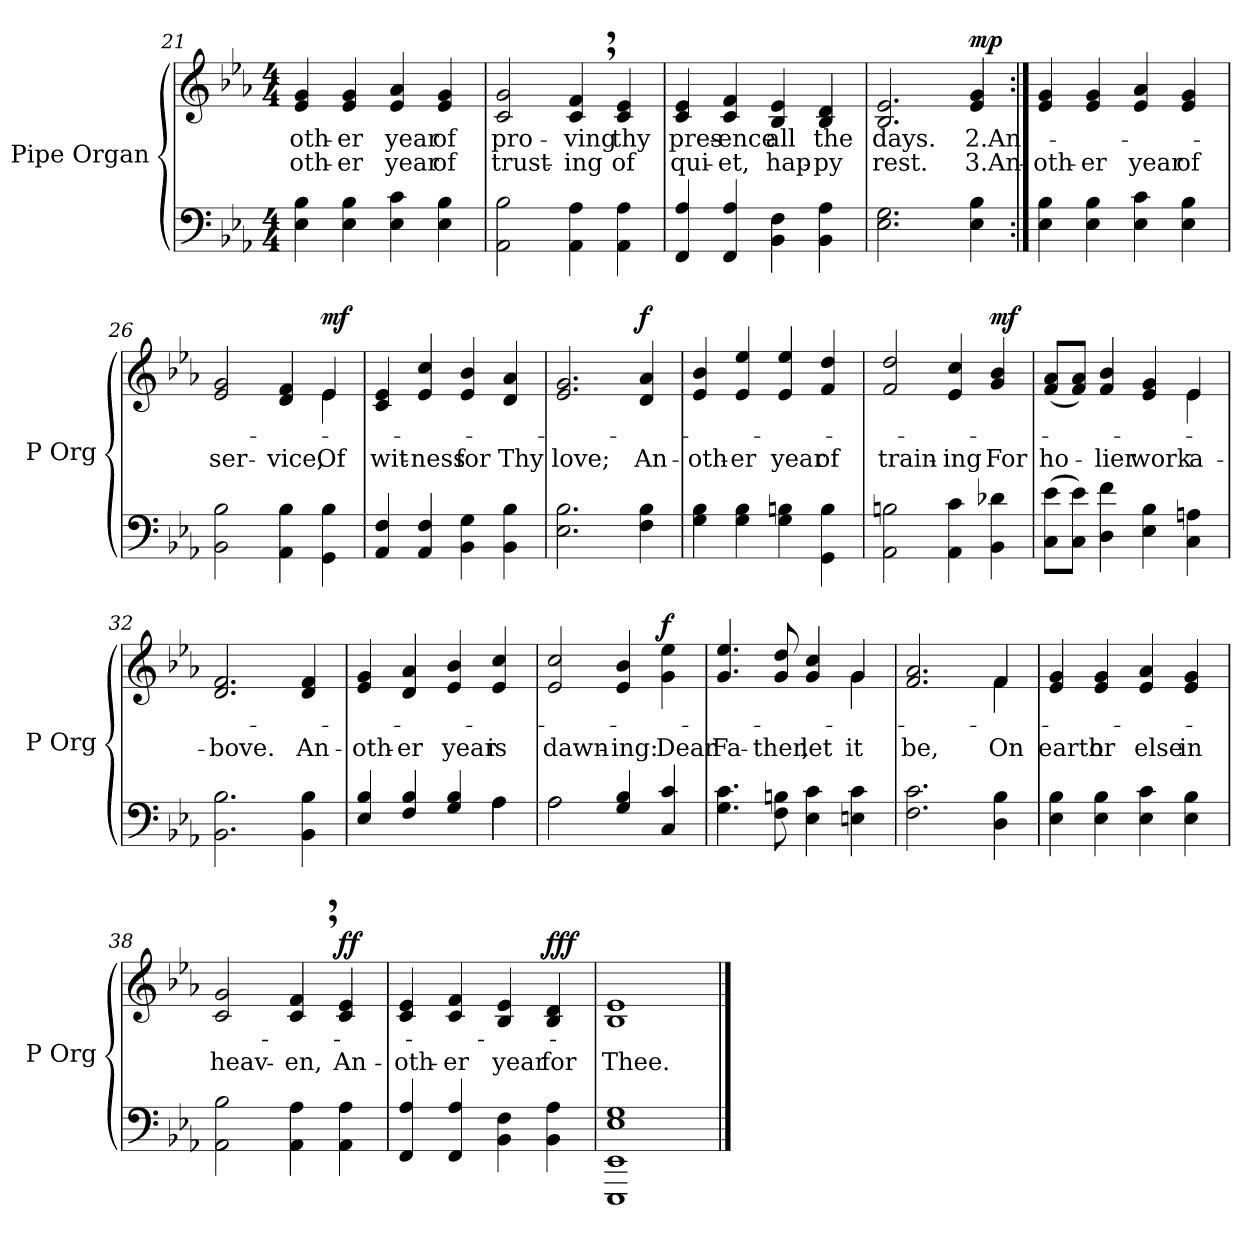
**kern	**kern	**text	**text	**dynam
*part2	*part1	*part1	*part1	*part1
*staff2	*staff1	*staff1	*staff1	*staff1
*I"Pipe Organ	*I"Pipe Organ	*	*	*
*I'P Org	*I'P Org	*	*	*
*clefF4	*clefG2	*	*	*
*k[b-e-a-]	*k[b-e-a-]	*	*	*
*M4/4	*M4/4	*	*	*
=21	=21	=21	=21	=21
!	!	!LO:LY:b	!LO:LY:b	!
4E-\ 4B-\	4e-/ 4g/	-oth-	-oth-	.
!	!	!LO:LY:b	!LO:LY:b	!
4E-\ 4B-\	4e-/ 4g/	-er	-er	.
!	!	!LO:LY:b	!LO:LY:b	!
4E-\ 4c\	4e-/ 4a-/	year	year	.
!	!	!LO:LY:b	!LO:LY:b	!
4E-\ 4B-\	4e-/ 4g/	of	of	.
=22	=22	=22	=22	=22
!	!	!LO:LY:b	!LO:LY:b	!
2AA-\ 2B-\	2c/ 2g/	pro-	trust-	.
!	!	!LO:LY:b	!LO:LY:b	!
4AA-\ 4A-\	4c/, 4f/,	-ving	-ing	.
!	!	!LO:LY:b	!LO:LY:b	!
4AA-\ 4A-\	4c/ 4e-/	thy	of	.
=23	=23	=23	=23	=23
!	!	!LO:LY:b	!LO:LY:b	!
4FF/ 4A-/	4c/ 4e-/	pres-	qui-	.
!	!	!LO:LY:b	!LO:LY:b	!
4FF/ 4A-/	4c/ 4f/	-ence	-et,	.
!	!	!LO:LY:b	!LO:LY:b	!
4BB-\ 4F\	4B-/ 4e-/	all	hap-	.
!	!	!LO:LY:b	!LO:LY:b	!
4BB-\ 4A-\	4B-/ 4d/	the	-py	.
=24	=24	=24	=24	=24
!	!	!LO:LY:b	!LO:LY:b	!
2.E-\ 2.G\	2.B-/ 2.e-/	days.	rest.	.
!	!	!LO:LY:b	!LO:LY:b	!LO:DY:b
4E-\ 4B-\	4e-/ 4g/	2.An-	3.An-	mp
=25:|!	=25:|!	=25:|!	=25:|!	=25:|!
!	!	!	!LO:LY:b	!
4E-\ 4B-\	4e-/ 4g/	.	-oth-	.
!	!	!	!LO:LY:b	!
4E-\ 4B-\	4e-/ 4g/	.	-er	.
!	!	!	!LO:LY:b	!
4E-\ 4c\	4e-/ 4a-/	.	year	.
!	!	!	!LO:LY:b	!
4E-\ 4B-\	4e-/ 4g/	.	of	.
=26	=26	=26	=26	=26
!	!	!	!LO:LY:b	!
*	*^	*	*	*
2BB-\ 2B-\	2e-/ 2g/	2.ryy	.	ser-	.
!	!	!	!	!LO:LY:b	!
4AA-\ 4B-\	4d/ 4f/	.	.	-vice,	.
!	!	!	!	!LO:LY:b	!LO:DY:b
4GG\ 4B-\	4e-/	4e-\	.	Of	mf
!!LO:PB:g=z
=27	=27	=27	=27	=27	=27
!	!	!	!	!LO:LY:b	!
*	*v	*v	*	*	*
4AA-/ 4F/	4c/ 4e-/	.	wit-	.
!	!	!	!LO:LY:b	!
4AA-/ 4F/	4e-/ 4cc/	.	-ness	.
!	!	!	!LO:LY:b	!
4BB-\ 4G\	4e-/ 4b-/	.	for	.
!	!	!	!LO:LY:b	!
4BB-\ 4B-\	4d/ 4a-/	.	Thy	.
=28	=28	=28	=28	=28
!	!	!	!LO:LY:b	!
2.E-\ 2.B-\	2.e-/ 2.g/	.	love;	.
!	!	!	!LO:LY:b	!LO:DY:b
4F\ 4B-\	4d/ 4a-/	.	An-	f
=29	=29	=29	=29	=29
!	!	!	!LO:LY:b	!
4G\ 4B-\	4e-/ 4b-/	.	-oth-	.
!	!	!	!LO:LY:b	!
4G\ 4B-\	4e-/ 4ee-/	.	-er	.
!	!	!	!LO:LY:b	!
4G\ 4Bn\	4e-/ 4ee-/	.	year	.
!	!	!	!LO:LY:b	!
4GG\ 4B\	4f/ 4dd/	.	of	.
=30	=30	=30	=30	=30
!	!	!	!LO:LY:b	!
2AA-\ 2Bn\	2f/ 2dd/	.	train-	.
!	!	!	!LO:LY:b	!
4AA-\ 4c\	4e-/ 4cc/	.	-ing	.
!	!	!	!LO:LY:b	!LO:DY:b
4BB-\ 4d-X\	4g/ 4b-/	.	For	mf
=31	=31	=31	=31	=31
!	!	!	!LO:LY:b	!
*	*^	*	*	*
(8C\ 8e-\L	(8f/ 8a-/L	2.ryy	.	ho-	.
8C\ 8e-\J)	8f/ 8a-/J)	.	.	.	.
!	!	!	!	!LO:LY:b	!
4D\ 4f\	4f/ 4b-/	.	.	-lier	.
!	!	!	!	!LO:LY:b	!
4E-\ 4B-\	4e-/ 4g/	.	.	work	.
!	!	!	!	!LO:LY:b	!
4C\ 4An\	4e-/	4e-\	.	a-	.
=32	=32	=32	=32	=32	=32
!	!	!	!	!LO:LY:b	!
*	*v	*v	*	*	*
2.BB-\ 2.B-\	2.d/ 2.f/	.	-bove.	.
!	!	!	!LO:LY:b	!
4BB-\ 4B-\	4d/ 4f/	.	An-	.
=33	=33	=33	=33	=33
*^	*	*	*	*
!	!	!	!	!LO:LY:b	!
4E-/ 4B-/	2.ryy	4e-/ 4g/	.	-oth-	.
!	!	!	!	!LO:LY:b	!
4F/ 4B-/	.	4d/ 4a-/	.	-er	.
!	!	!	!	!LO:LY:b	!
4G/ 4B-/	.	4e-/ 4b-/	.	year	.
!	!	!	!	!LO:LY:b	!
4A-\	4A-\	4e-/ 4cc/	.	is	.
!!LO:LB:g=z
=34	=34	=34	=34	=34	=34
!	!	!	!	!LO:LY:b	!
2A-\	2A-\	2e-/ 2cc/	.	dawn-	.
!	!	!	!	!LO:LY:b	!
4G/ 4B-/	2ryy	4e-/ 4b-/	.	-ing:	.
!	!	!	!	!LO:LY:b	!LO:DY:b
4C/ 4c/	.	4g\ 4ee-\	.	Dear	f
*v	*v	*	*	*	*
=35	=35	=35	=35	=35
!	!	!	!LO:LY:b	!
*	*^	*	*	*
4.G\ 4.c\	4.g/ 4.ee-/	2.ryy	.	Fa-	.
!	!	!	!	!LO:LY:b	!
8F\ 8Bn\	8g/ 8dd/	.	.	-ther,	.
!	!	!	!	!LO:LY:b	!
4E-\ 4c\	4g/ 4cc/	.	.	let	.
!	!	!	!	!LO:LY:b	!
4En\ 4c\	4g/	4g\	.	it	.
=36	=36	=36	=36	=36	=36
!	!	!	!	!LO:LY:b	!
2.F\ 2.c\	2.f/ 2.a-/	2.ryy	.	be,	.
*	*MM90	*	*	*	*
!	!	!	!	!LO:LY:b	!
4D\ 4B-\	4f/	4f\	.	On	.
=37	=37	=37	=37	=37	=37
!	!	!	!	!LO:LY:b	!
*	*v	*v	*	*	*
4E-\ 4B-\	4e-/ 4g/	.	earth	.
!	!	!	!LO:LY:b	!
4E-\ 4B-\	4e-/ 4g/	.	or	.
!	!	!	!LO:LY:b	!
4E-\ 4c\	4e-/ 4a-/	.	else	.
!	!	!	!LO:LY:b	!
4E-\ 4B-\	4e-/ 4g/	.	in	.
=38	=38	=38	=38	=38
!	!	!	!LO:LY:b	!
2AA-\ 2B-\	2c/ 2g/	.	heav-	.
!	!	!	!LO:LY:b	!
4AA-\ 4A-\	4c/, 4f/,	.	-en,	.
*	*MM80	*	*	*
!	!	!	!LO:LY:b	!LO:DY:b
4AA-\ 4A-\	4c/ 4e-/	.	An-	ff
=39	=39	=39	=39	=39
!	!	!	!LO:LY:b	!
4FF/ 4A-/	4c/ 4e-/	.	-oth-	.
!	!	!	!LO:LY:b	!
4FF/ 4A-/	4c/ 4f/	.	-er	.
*	*MM60	*	*	*
!	!	!	!LO:LY:b	!
4BB-\ 4F\	4B-/ 4e-/	.	year	.
!	!	!	!LO:LY:b	!LO:DY:b
4BB-\ 4A-\	4B-/ 4d/	.	for	fff
=40	=40	=40	=40	=40
!	!	!	!LO:LY:b	!
1EEE- 1EE- 1E- 1G	1B- 1e-	.	Thee.	.
==	==	==	==	==
*-	*-	*-	*-	*-
